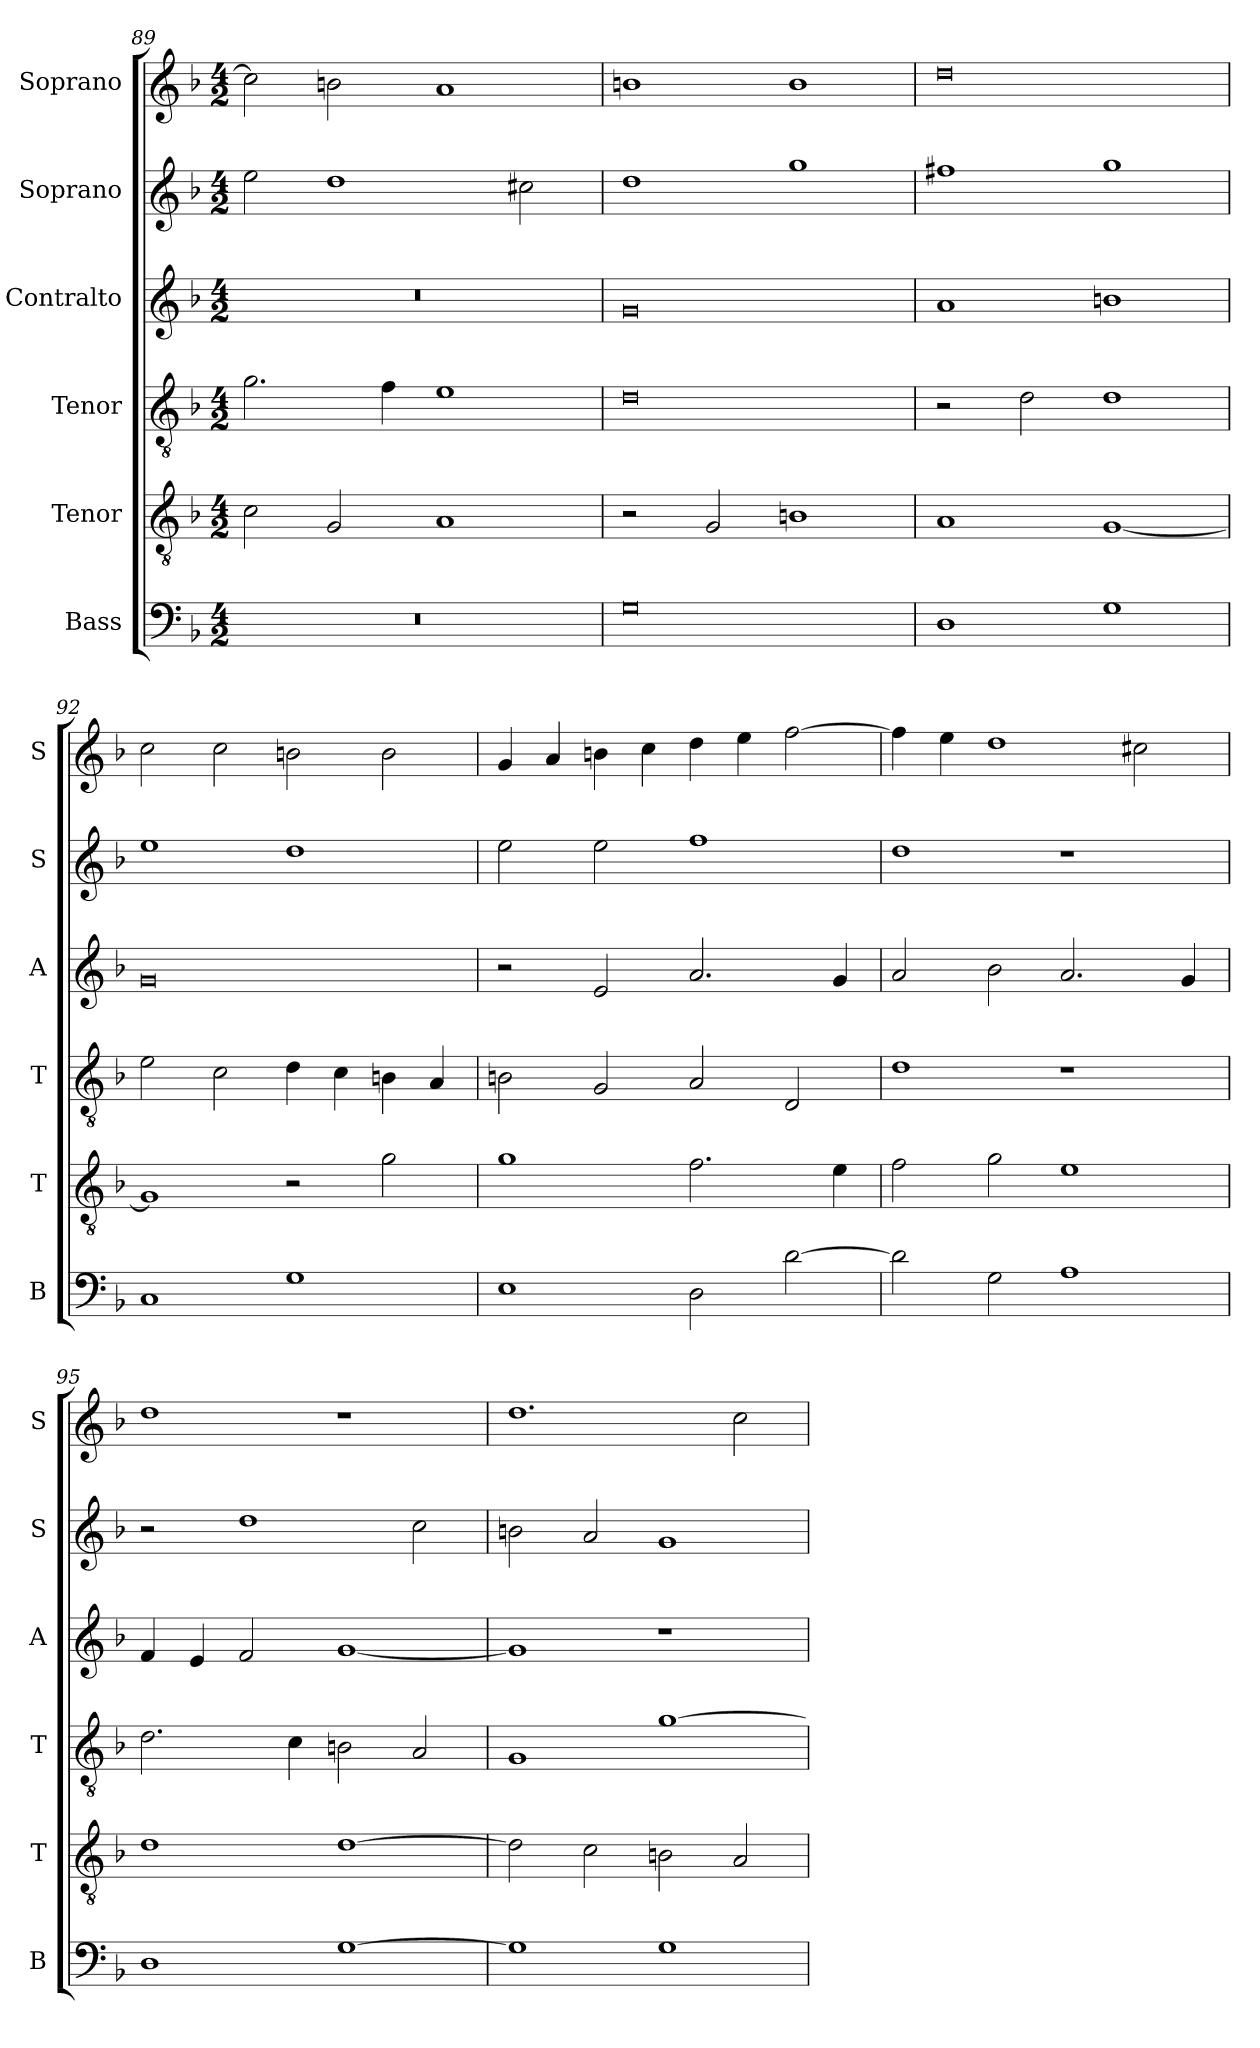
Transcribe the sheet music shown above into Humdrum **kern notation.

**kern	**kern	**kern	**kern	**kern	**kern
*part6	*part5	*part4	*part3	*part2	*part1
*staff6	*staff5	*staff4	*staff3	*staff2	*staff1
*I"Bass	*I"Tenor	*I"Tenor	*I"Contralto	*I"Soprano	*I"Soprano
*I'B	*I'T	*I'T	*I'A	*I'S	*I'S
*clefF4	*clefGv2	*clefGv2	*clefG2	*clefG2	*clefG2
*k[b-]	*k[b-]	*k[b-]	*k[b-]	*k[b-]	*k[b-]
*M4/2	*M4/2	*M4/2	*M4/2	*M4/2	*M4/2
=89	=89	=89	=89	=89	=89
0r	2c	2.g	0r	2ee	2cc]
.	2G	.	.	1dd	2bn
.	.	4f	.	.	.
.	1A	1e	.	.	1a
.	.	.	.	2cc#X	.
=90	=90	=90	=90	=90	=90
0G	2r	0d	0g	1dd	1bn
.	2G	.	.	.	.
.	1Bn	.	.	1gg	1b
=91	=91	=91	=91	=91	=91
1D	1A	2r	1a	1ff#X	0dd
.	.	2d	.	.	.
1G	[1G	1d	1bn	1gg	.
=92	=92	=92	=92	=92	=92
1C	1G]	2e	0g	1ee	2cc
.	.	2c	.	.	2cc
1G	2r	4d	.	1dd	2bn
.	.	4c	.	.	.
.	2g	4Bn	.	.	2b
.	.	4A	.	.	.
=93	=93	=93	=93	=93	=93
1E	1g	2Bn	2r	2ee	4g
.	.	.	.	.	4a
.	.	2G	2e	2ee	4bn
.	.	.	.	.	4cc
2D	2.f	2A	2.a	1ff	4dd
.	.	.	.	.	4ee
[2d	.	2D	.	.	[2ff
.	4e	.	4g	.	.
=94	=94	=94	=94	=94	=94
2d]	2f	1d	2a	1dd	4ff]
.	.	.	.	.	4ee
2G	2g	.	2b-	.	1dd
1A	1e	1r	2.a	1r	.
.	.	.	.	.	2cc#X
.	.	.	4g	.	.
=95	=95	=95	=95	=95	=95
1D	1d	2.d	4f	2r	1dd
.	.	.	4e	.	.
.	.	.	2f	1dd	.
.	.	4c	.	.	.
[1G	[1d	2Bn	[1g	.	1r
.	.	2A	.	2cc	.
=96	=96	=96	=96	=96	=96
1G]	2d]	1G	1g]	2bn	1.dd
.	2c	.	.	2a	.
1G	2Bn	[1g	1r	1g	.
.	2A	.	.	.	2cc
=	=	=	=	=	=
*-	*-	*-	*-	*-	*-
